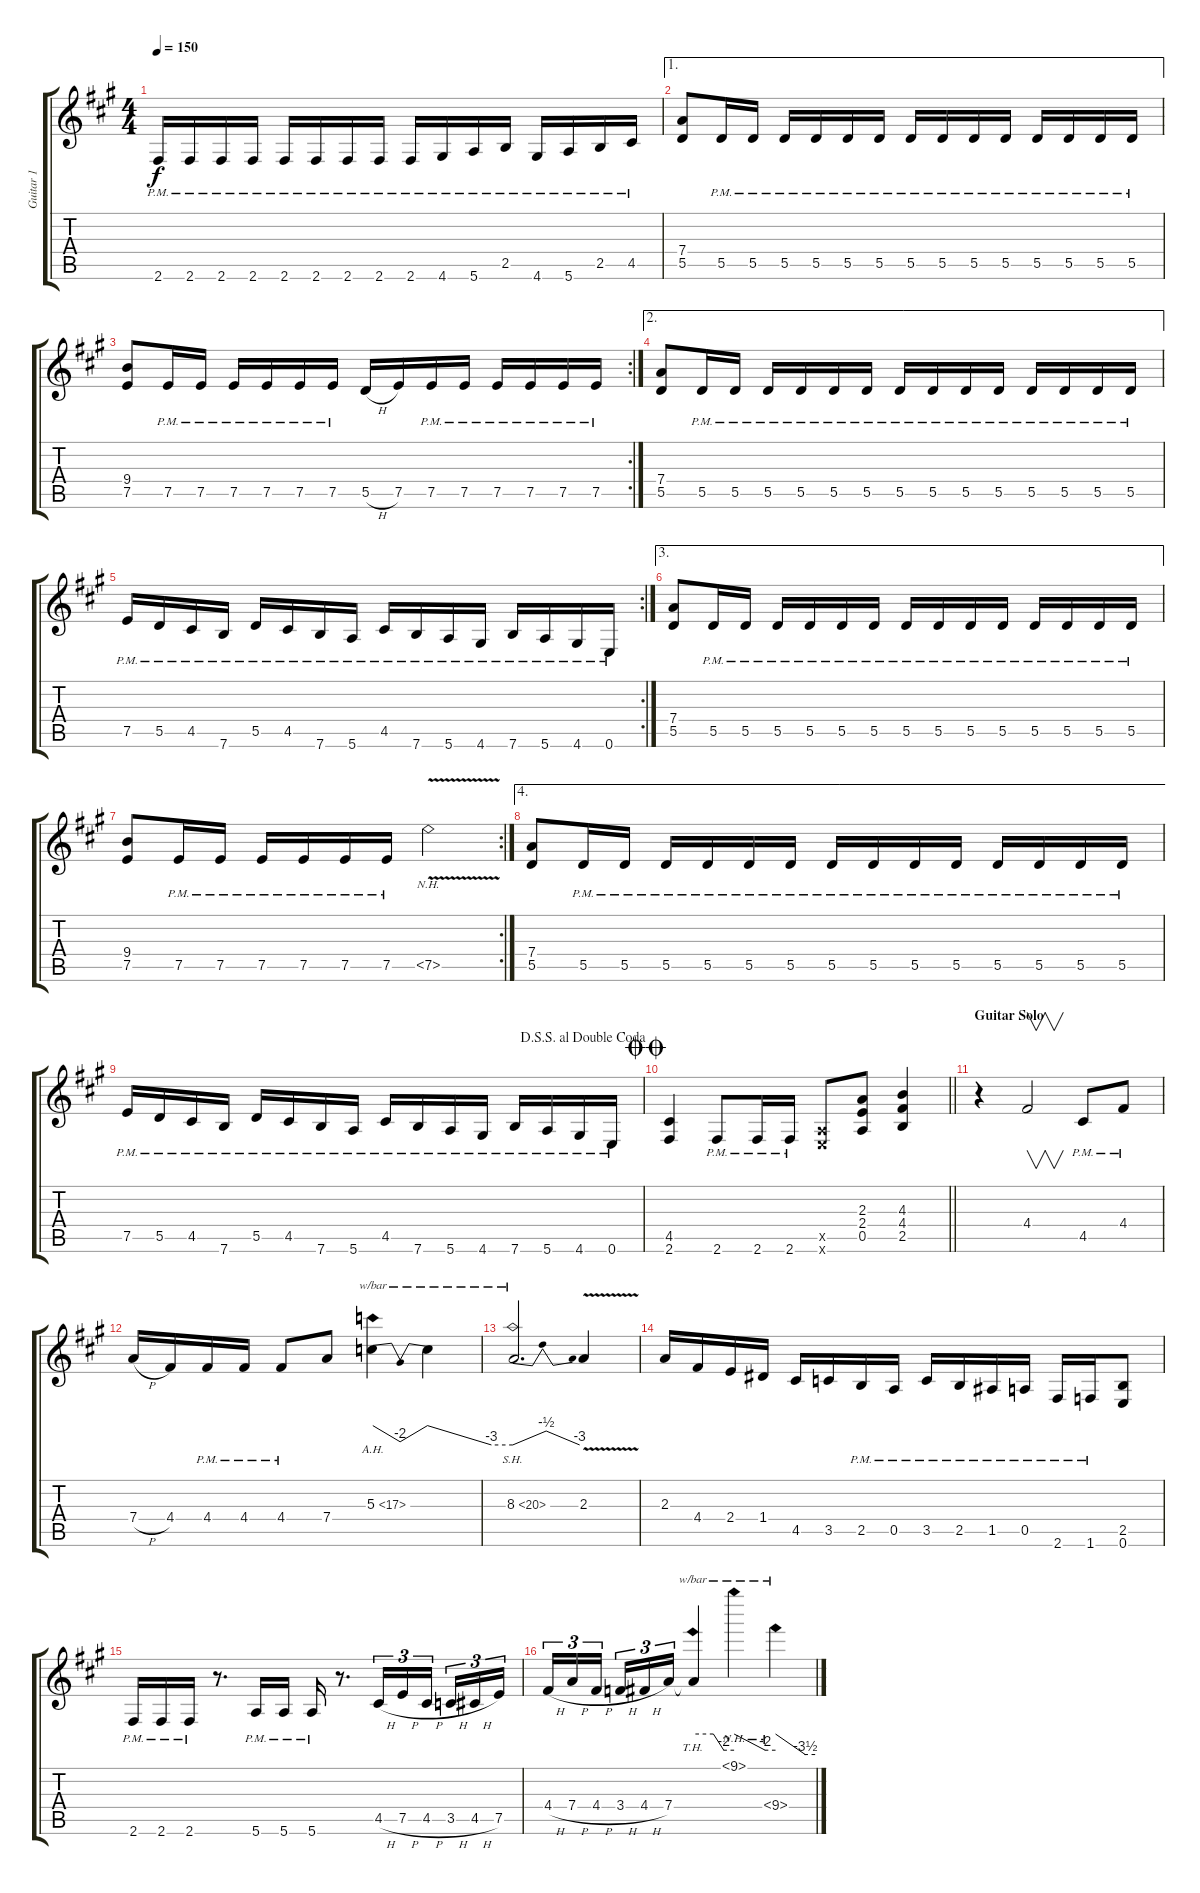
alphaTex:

\track ("Guitar 1" "Guitar 1") {instrument distortionguitar}
\staff {score tabs}
\tuning (E4 B3 G3 D3 A2 E2) {hide}
\ts (4 4)
\tempo 150
\clef g2
\ks f#minor
2.6{pm}.16{dy f} 2.6{pm}.16 2.6{pm}.16 2.6{pm}.16 2.6{pm}.16 2.6{pm}.16 2.6{pm}.16 2.6{pm}.16 2.6{pm}.16 4.6{pm}.16 5.6{pm}.16 2.5{pm}.16 4.6{pm}.16 5.6{pm}.16 2.5{pm}.16 4.5{pm}.16 |
\ae 1
(7.4 5.5).8 5.5{pm}.16 5.5{pm}.16 5.5{pm}.16 5.5{pm}.16 5.5{pm}.16 5.5{pm}.16 5.5{pm}.16 5.5{pm}.16 5.5{pm}.16 5.5{pm}.16 5.5{pm}.16 5.5{pm}.16 5.5{pm}.16 5.5{pm}.16 |
\rc 2
(9.4 7.5).8 7.5{pm}.16 7.5{pm}.16 7.5{pm}.16 7.5{pm}.16 7.5{pm}.16 7.5{pm}.16 5.5{h}.16 7.5.16 7.5{pm}.16 7.5{pm}.16 7.5{pm}.16 7.5{pm}.16 7.5{pm}.16 7.5{pm}.16 |
\ae 2
(7.4 5.5).8 5.5{pm}.16 5.5{pm}.16 5.5{pm}.16 5.5{pm}.16 5.5{pm}.16 5.5{pm}.16 5.5{pm}.16 5.5{pm}.16 5.5{pm}.16 5.5{pm}.16 5.5{pm}.16 5.5{pm}.16 5.5{pm}.16 5.5{pm}.16 |
\rc 2
7.5{pm}.16 5.5{pm}.16 4.5{pm}.16 7.6{pm}.16 5.5{pm}.16 4.5{pm}.16 7.6{pm}.16 5.6{pm}.16 4.5{pm}.16 7.6{pm}.16 5.6{pm}.16 4.6{pm}.16 7.6{pm}.16 5.6{pm}.16 4.6{pm}.16 0.6{pm}.16 |
\ae 3
(7.4 5.5).8 5.5{pm}.16 5.5{pm}.16 5.5{pm}.16 5.5{pm}.16 5.5{pm}.16 5.5{pm}.16 5.5{pm}.16 5.5{pm}.16 5.5{pm}.16 5.5{pm}.16 5.5{pm}.16 5.5{pm}.16 5.5{pm}.16 5.5{pm}.16 |
\rc 2
(9.4 7.5).8 7.5{pm}.16 7.5{pm}.16 7.5{pm}.16 7.5{pm}.16 7.5{pm}.16 7.5{pm}.16 7.5{nh v}.2 |
\ae 4
(7.4 5.5).8 5.5{pm}.16 5.5{pm}.16 5.5{pm}.16 5.5{pm}.16 5.5{pm}.16 5.5{pm}.16 5.5{pm}.16 5.5{pm}.16 5.5{pm}.16 5.5{pm}.16 5.5{pm}.16 5.5{pm}.16 5.5{pm}.16 5.5{pm}.16 |
\jump dalsegnosegnoaldoublecoda
7.5{pm}.16 5.5{pm}.16 4.5{pm}.16 7.6{pm}.16 5.5{pm}.16 4.5{pm}.16 7.6{pm}.16 5.6{pm}.16 4.5{pm}.16 7.6{pm}.16 5.6{pm}.16 4.6{pm}.16 7.6{pm}.16 5.6{pm}.16 4.6{pm}.16 0.6{pm}.16 |
\jump doublecoda
\barLineRight lightlight
(4.5 2.6).4 2.6{pm}.8 2.6{pm}.16 2.6{pm}.16 (0.5{x} 0.6{x}).8 (2.3 2.4 0.5).8 (4.3 4.4 2.5).4 |
\section ("" "Guitar Solo")
r.4 4.4.2{v} 4.5{pm}.8 4.4{pm}.8 |
7.4{h}.16 4.4.16 4.4{pm}.16 4.4{pm}.16 4.4{pm}.8 7.4.8 5.3{ah 12}.4{tbe (dip default 0 0 30 -8 60 0)} 5.3{t}.4{tbe (custom default 0 0 45 -12 60 -12)} |
8.3{sh 12}.2{d tbe (dip default 0 -12 30 -2 60 -12)} 2.3{v}.4 |
2.3.16 4.4.16 2.4.16 1.4.16 4.5.16 3.5.16 2.5{pm}.16 0.5{pm}.16 3.5{pm}.16 2.5{pm}.16 1.5{pm}.16 0.5{pm}.16 2.6{pm}.16 1.6{pm}.16 (2.5 0.6).8 |
2.6{pm}.16 2.6{pm}.16 2.6{pm}.16 r.8{d} 5.6{pm}.16 5.6{pm}.16 5.6{pm}.16 r.8{d} 4.5{h}.16{tu (3 2)} 7.5{h}.16{tu (3 2)} 4.5{h}.16{tu (3 2) beam splitsecondary} 3.5{h}.16{tu (3 2)} 4.5{h}.16{tu (3 2)} 7.5.16{tu (3 2)} |
4.4{h}.16{tu (3 2)} 7.4{h}.16{tu (3 2)} 4.4{h}.16{tu (3 2) beam splitsecondary} 3.4{h}.16{tu (3 2)} 4.4{h}.16{tu (3 2)} 7.4.16{tu (3 2)} 7.4{th 19 t}.4{tbe (custom default 0 0 30 0 45 -8 60 -8)} 9.1{nh}.4{tbe (custom default 0 0 45 -8 60 -8)} 9.4{nh}.4{tbe (custom default 0 0 45 -14 60 -14)}
